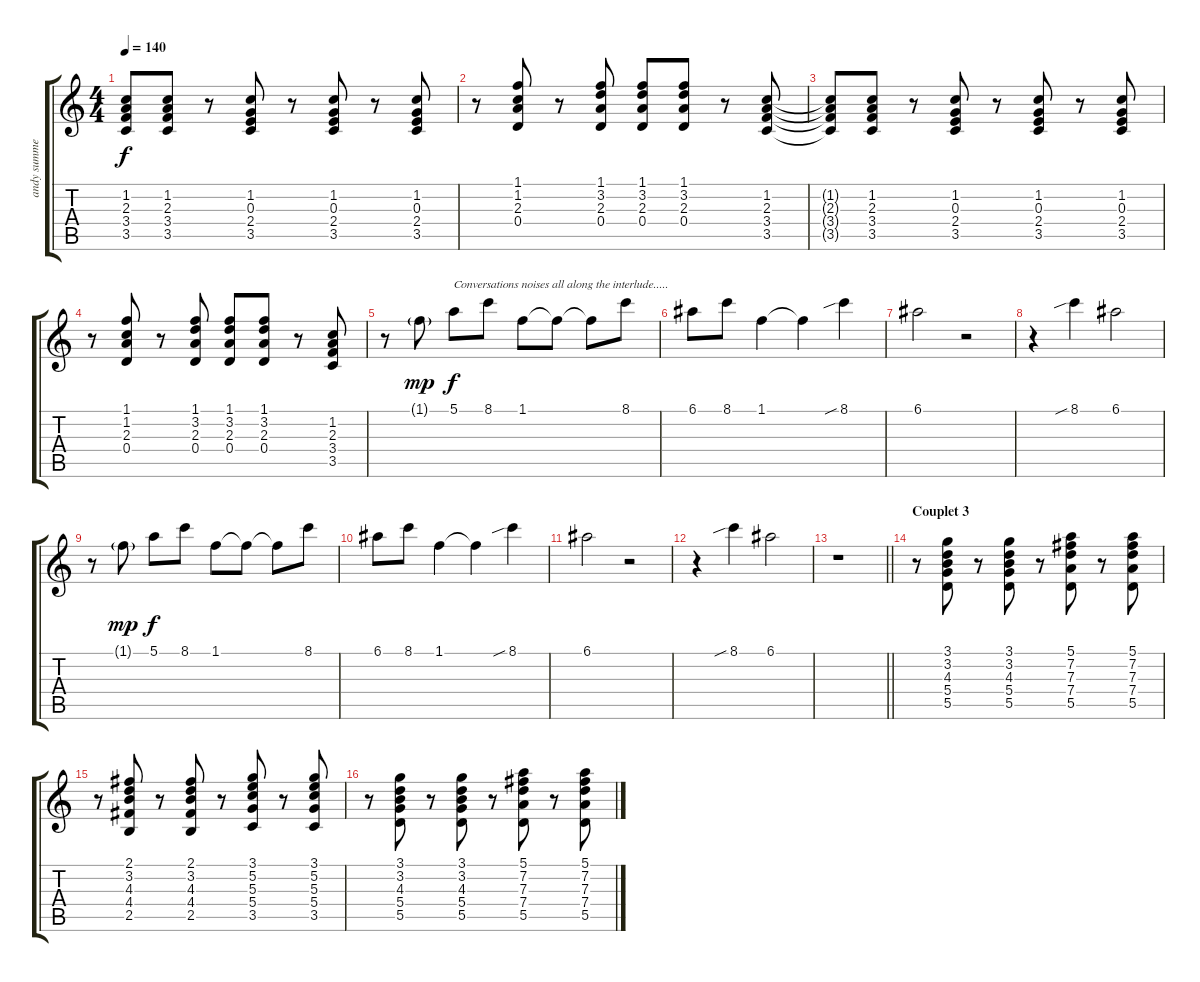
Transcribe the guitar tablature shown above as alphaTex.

\track ("andy summers" "andy summe") {instrument electricguitarclean}
\staff {score tabs}
\tuning (E4 B3 G3 D3 A2 E2) {hide}
\ts (4 4)
\tempo 140
\clef g2
\ks c
(1.2{t} 2.3{t} 3.4{t} 3.5{t}).8{dy f} (1.2 2.3 3.4 3.5).8 r.8 (1.2 0.3 2.4 3.5).8 r.8 (1.2 0.3 2.4 3.5).8 r.8 (1.2 0.3 2.4 3.5).8 |
r.8 (1.1 1.2 2.3 0.4).8 r.8 (1.1 3.2 2.3 0.4).8 (1.1 3.2 2.3 0.4).8 (1.1 3.2 2.3 0.4).8 r.8 (1.2 2.3 3.4 3.5).8 |
(1.2{t} 2.3{t} 3.4{t} 3.5{t}).8 (1.2 2.3 3.4 3.5).8 r.8 (1.2 0.3 2.4 3.5).8 r.8 (1.2 0.3 2.4 3.5).8 r.8 (1.2 0.3 2.4 3.5).8 |
r.8 (1.1 1.2 2.3 0.4).8 r.8 (1.1 3.2 2.3 0.4).8 (1.1 3.2 2.3 0.4).8 (1.1 3.2 2.3 0.4).8 r.8 (1.2 2.3 3.4 3.5).8 |
r.8{instrument stringensemble1} 1.1{g}.8{dy mp} 5.1.8{txt "Conversations noises all along the interlude....." dy f} 8.1.8 1.1.8 1.1{t}.8 1.1{t}.8 8.1.8 |
6.1.8 8.1.8 1.1.4 1.1{t}.4{instrument synthvoice} 8.1{sib}.4 |
6.1.2 r.2 |
r.4 8.1{sib}.4 6.1.2 |
r.8{instrument stringensemble1} 1.1{g}.8{dy mp} 5.1.8{dy f} 8.1.8 1.1.8 1.1{t}.8 1.1{t}.8 8.1.8 |
6.1.8 8.1.8 1.1.4 1.1{t}.4{instrument synthvoice} 8.1{sib}.4 |
6.1.2 r.2 |
r.4 8.1{sib}.4 6.1.2 |
\barLineRight lightlight
r.1 |
\section ("" "Couplet 3")
r.8{instrument electricguitarmuted} (3.1 3.2 4.3 5.4 5.5).8 r.8 (3.1 3.2 4.3 5.4 5.5).8 r.8 (5.1 7.2 7.3 7.4 5.5).8 r.8 (5.1 7.2 7.3 7.4 5.5).8 |
r.8 (2.1 3.2 4.3 4.4 2.5).8 r.8 (2.1 3.2 4.3 4.4 2.5).8 r.8 (3.1 5.2 5.3 5.4 3.5).8 r.8 (3.1 5.2 5.3 5.4 3.5).8 |
r.8 (3.1 3.2 4.3 5.4 5.5).8 r.8 (3.1 3.2 4.3 5.4 5.5).8 r.8 (5.1 7.2 7.3 7.4 5.5).8 r.8 (5.1 7.2 7.3 7.4 5.5).8
